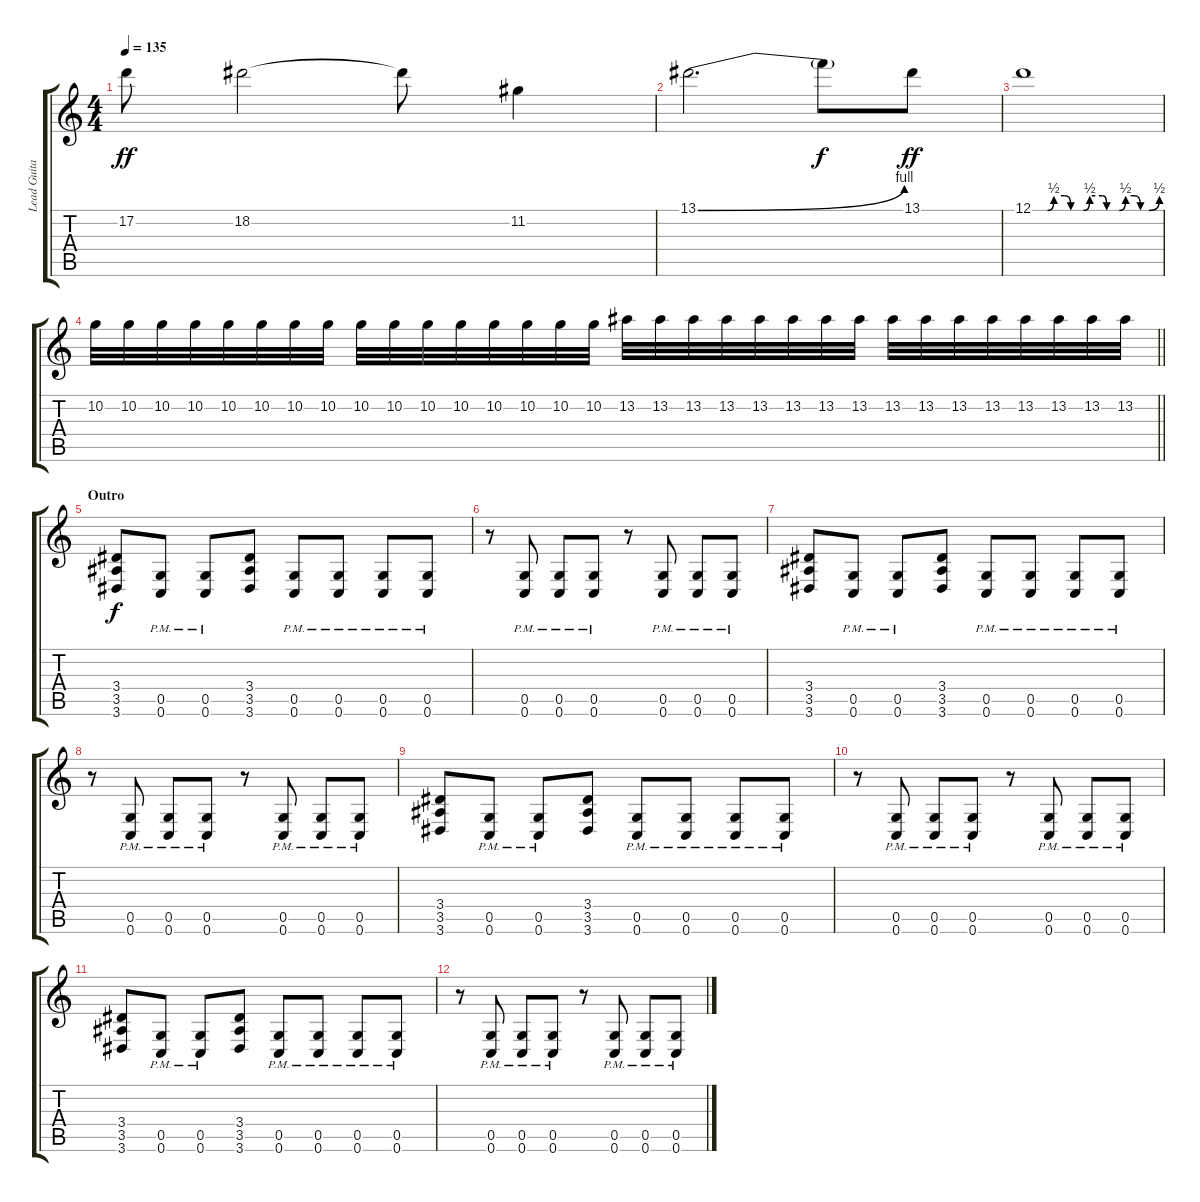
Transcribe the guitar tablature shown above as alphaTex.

\track ("Lead Guitar" "Lead Guita") {instrument distortionguitar}
\staff {score tabs}
\tuning (D4 A3 F3 C3 G2 C2) {hide}
\ts (4 4)
\tempo 135
\clef g2
\ks c
17.2{t}.8{dy ff} 18.2.2 18.2{t}.8 11.2.4 |
13.1{be (bend 0 0 60 4)}.2{d} 13.1{t}.8{dy f} 13.1.8{dy ff} |
12.1{be (custom 0 0 7 0 10 2 15 2 18 0 24 0 27 2 33 2 35 0 41 0 44 2 48 2 51 0 55 0 60 2)}.1 |
\barLineRight lightlight
10.2.32 10.2.32 10.2.32 10.2.32 10.2.32 10.2.32 10.2.32 10.2.32 10.2.32 10.2.32 10.2.32 10.2.32 10.2.32 10.2.32 10.2.32 10.2.32 13.2.32 13.2.32 13.2.32 13.2.32 13.2.32 13.2.32 13.2.32 13.2.32 13.2.32 13.2.32 13.2.32 13.2.32 13.2.32 13.2.32 13.2.32 13.2.32 |
\section ("" "Outro")
(3.4 3.5 3.6).8{dy f} (0.5{pm} 0.6{pm}).8 (0.5{pm} 0.6{pm}).8 (3.4 3.5 3.6).8 (0.5{pm} 0.6{pm}).8 (0.5{pm} 0.6{pm}).8 (0.5{pm} 0.6{pm}).8 (0.5{pm} 0.6{pm}).8 |
r.8 (0.5{pm} 0.6{pm}).8 (0.5{pm} 0.6{pm}).8 (0.5{pm} 0.6{pm}).8 r.8 (0.5{pm} 0.6{pm}).8 (0.5{pm} 0.6{pm}).8 (0.5{pm} 0.6{pm}).8 |
(3.4 3.5 3.6).8 (0.5{pm} 0.6{pm}).8 (0.5{pm} 0.6{pm}).8 (3.4 3.5 3.6).8 (0.5{pm} 0.6{pm}).8 (0.5{pm} 0.6{pm}).8 (0.5{pm} 0.6{pm}).8 (0.5{pm} 0.6{pm}).8 |
r.8 (0.5{pm} 0.6{pm}).8 (0.5{pm} 0.6{pm}).8 (0.5{pm} 0.6{pm}).8 r.8 (0.5{pm} 0.6{pm}).8 (0.5{pm} 0.6{pm}).8 (0.5{pm} 0.6{pm}).8 |
(3.4 3.5 3.6).8 (0.5{pm} 0.6{pm}).8 (0.5{pm} 0.6{pm}).8 (3.4 3.5 3.6).8 (0.5{pm} 0.6{pm}).8 (0.5{pm} 0.6{pm}).8 (0.5{pm} 0.6{pm}).8 (0.5{pm} 0.6{pm}).8 |
r.8 (0.5{pm} 0.6{pm}).8 (0.5{pm} 0.6{pm}).8 (0.5{pm} 0.6{pm}).8 r.8 (0.5{pm} 0.6{pm}).8 (0.5{pm} 0.6{pm}).8 (0.5{pm} 0.6{pm}).8 |
(3.4 3.5 3.6).8 (0.5{pm} 0.6{pm}).8 (0.5{pm} 0.6{pm}).8 (3.4 3.5 3.6).8 (0.5{pm} 0.6{pm}).8 (0.5{pm} 0.6{pm}).8 (0.5{pm} 0.6{pm}).8 (0.5{pm} 0.6{pm}).8 |
r.8 (0.5{pm} 0.6{pm}).8 (0.5{pm} 0.6{pm}).8 (0.5{pm} 0.6{pm}).8 r.8 (0.5{pm} 0.6{pm}).8 (0.5{pm} 0.6{pm}).8 (0.5{pm} 0.6{pm}).8
